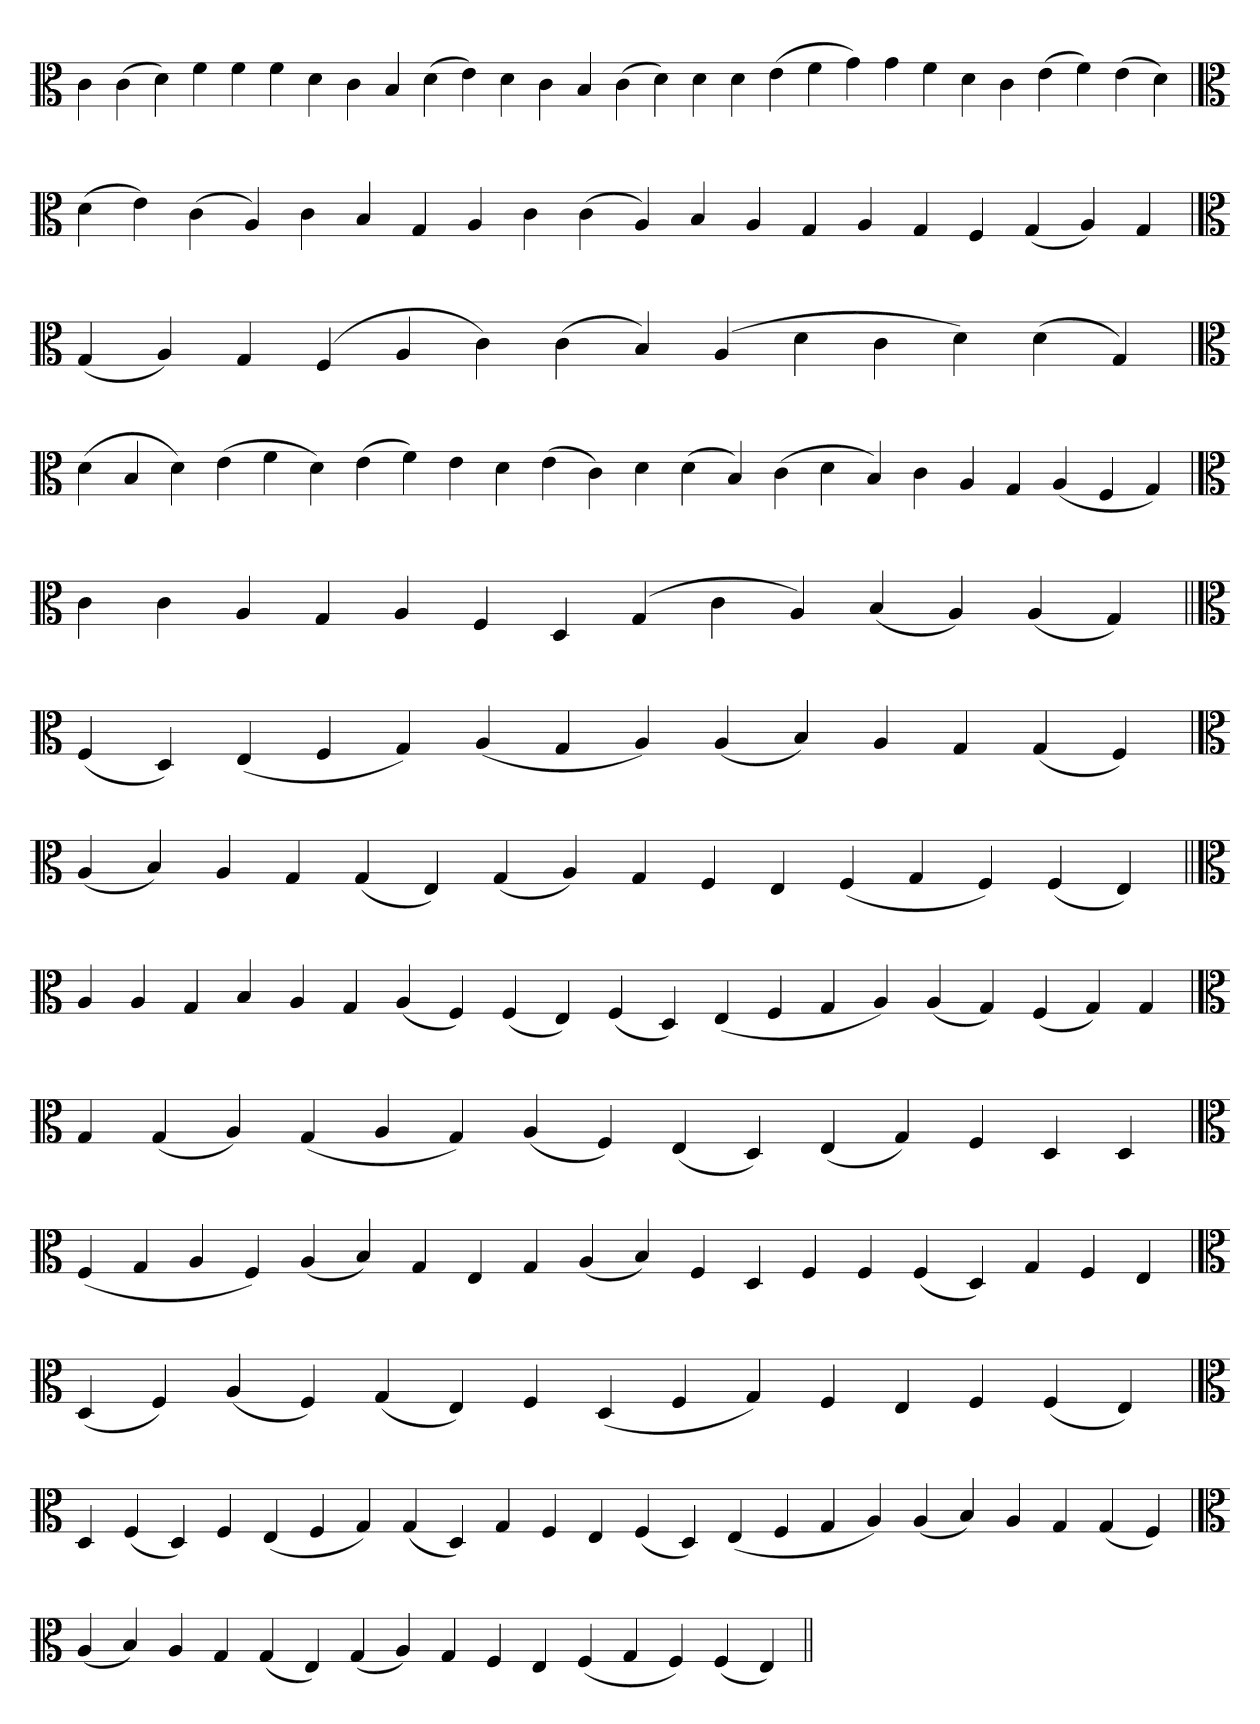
**kern
*part1
*staff1
*clefC3
=
4c
(4c
4d)
4f
4f
4f
4d
4c
4B
(4d
4e)
4d
4c
4B
(4c
4d)
4d
4d
(4e
4f
4g)
4g
4f
4d
4c
(4e
4f)
(4e
4d)
=
*clefC3
(4d
4e)
(4c
4A)
4c
4B
4G
4A
4c
(4c
4A)
4B
4A
4G
4A
4G
4F
(4G
4A)
4G
='
*clefC3
(4G
4A)
4G
(4F
4A
4c)
(4c
4B)
(4A
4d
4c
4d)
(4d
4G)
=`
*clefC3
(4d
4B
4d)
(4e
4f
4d)
(4e
4f)
4e
4d
(4e
4c)
4d
(4d
4B)
(4c
4d
4B)
4c
4A
4G
(4A
4F
4G)
=`
*clefC3
4c
4c
4A
4G
4A
4F
4D
(4G
4c
4A)
(4B
4A)
(4A
4G)
=||
*clefC3
(4F
4D)
(4E
4F
4G)
(4A
4G
4A)
(4A
4B)
4A
4G
(4G
4F)
=`
*clefC3
(4A
4B)
4A
4G
(4G
4E)
(4G
4A)
4G
4F
4E
(4F
4G
4F)
(4F
4E)
=||
*clefC3
4A
4A
4G
4B
4A
4G
(4A
4F)
(4F
4E)
(4F
4D)
(4E
4F
4G
4A)
(4A
4G)
(4F
4G)
4G
='
*clefC3
4G
(4G
4A)
(4G
4A
4G)
(4A
4F)
(4E
4D)
(4E
4G)
4F
4D
4D
=
*clefC3
(4F
4G
4A
4F)
(4A
4B)
4G
4E
4G
(4A
4B)
4F
4D
4F
4F
(4F
4D)
4G
4F
4E
=`
*clefC3
(4D
4F)
(4A
4F)
(4G
4E)
4F
(4D
4F
4G)
4F
4E
4F
(4F
4E)
=
*clefC3
4D
(4F
4D)
4F
(4E
4F
4G)
(4G
4D)
4G
4F
4E
(4F
4D)
(4E
4F
4G
4A)
(4A
4B)
4A
4G
(4G
4F)
=`
*clefC3
(4A
4B)
4A
4G
(4G
4E)
(4G
4A)
4G
4F
4E
(4F
4G
4F)
(4F
4E)
=||
*-
